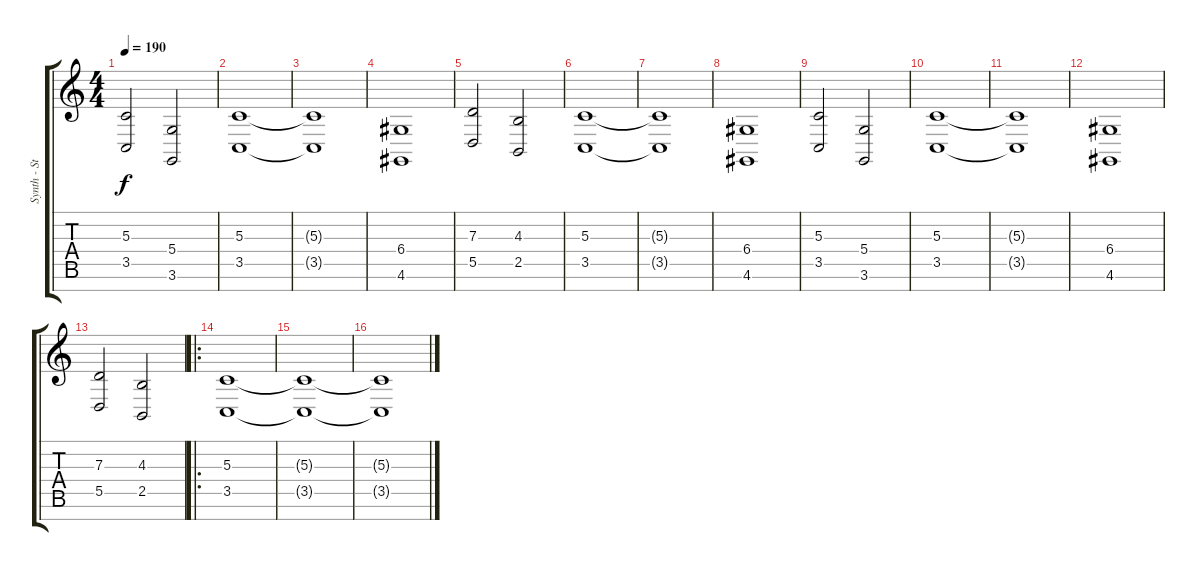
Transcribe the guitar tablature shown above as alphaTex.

\track ("Synth - Strings 2" "Synth - St") {instrument stringensemble1}
\staff {score tabs}
\tuning (E4 B3 G3 D3 A2 E2 B1) {hide}
\ts (4 4)
\tempo 190
\clef g2
\ks c
(5.3 3.5).2{dy f} (5.4 3.6).2 |
(5.3 3.5).1 |
(5.3{t} 3.5{t}).1 |
(6.4 4.6).1 |
(7.3 5.5).2 (4.3 2.5).2 |
(5.3 3.5).1 |
(5.3{t} 3.5{t}).1 |
(6.4 4.6).1 |
(5.3 3.5).2 (5.4 3.6).2 |
(5.3 3.5).1 |
(5.3{t} 3.5{t}).1 |
(6.4 4.6).1 |
(7.3 5.5).2 (4.3 2.5).2 |
\ro
(5.3 3.5).1 |
(5.3{t} 3.5{t}).1 |
(5.3{t} 3.5{t}).1
